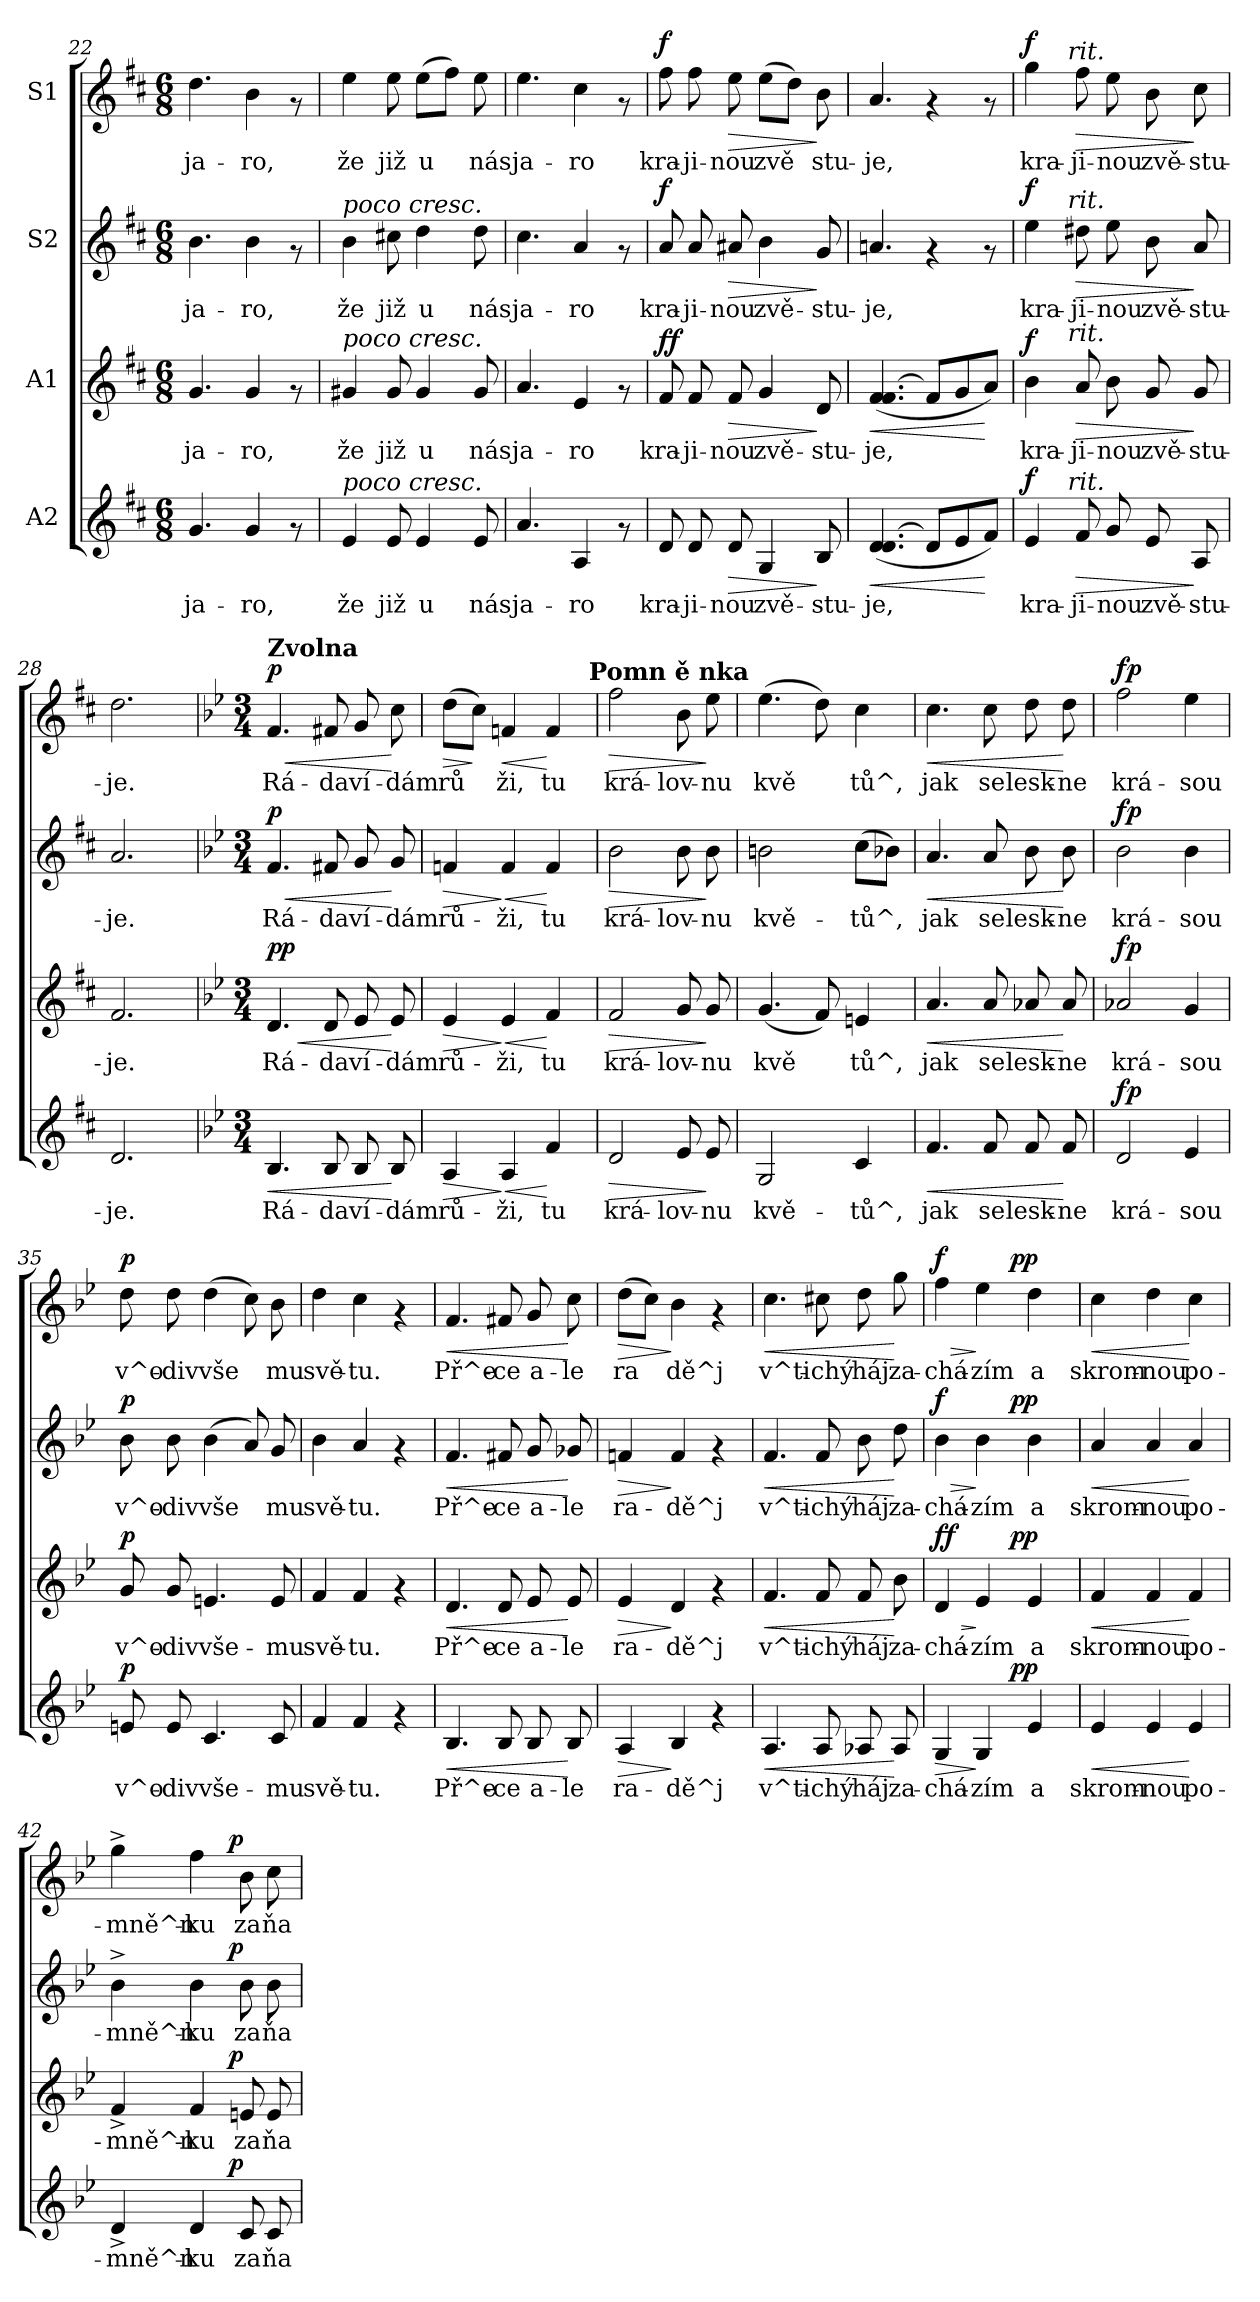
**kern	**text	**dynam	**kern	**text	**dynam	**kern	**text	**dynam	**kern	**text	**dynam
*part4	*part4	*part4	*part3	*part3	*part3	*part2	*part2	*part2	*part1	*part1	*part1
*staff4	*staff4	*staff4	*staff3	*staff3	*staff3	*staff2	*staff2	*staff2	*staff1	*staff1	*staff1
*I"A2	*	*	*I"A1	*	*	*I"S2	*	*	*I"S1	*	*
*clefG2	*	*	*clefG2	*	*	*clefG2	*	*	*clefG2	*	*
*k[f#c#]	*	*	*k[f#c#]	*	*	*k[f#c#]	*	*	*k[f#c#]	*	*
*D:	*	*	*D:	*	*	*D:	*	*	*D:	*	*
*M6/8	*	*	*M6/8	*	*	*M6/8	*	*	*M6/8	*	*
=22	=22	=22	=22	=22	=22	=22	=22	=22	=22	=22	=22
!	!LO:LY:b:cj	!	!	!LO:LY:b:cj	!	!	!LO:LY:b:cj	!	!	!LO:LY:b:cj	!
4.g/	ja-	.	4.g/	ja-	.	4.b\	ja-	.	4.dd\	ja-	.
!	!LO:LY:b:cj	!	!	!LO:LY:b:cj	!	!	!LO:LY:b:cj	!	!	!LO:LY:b:cj	!
4g/	-ro,	.	4g/	-ro,	.	4b\	-ro,	.	4b\	-ro,	.
8rf	.	.	8rf	.	.	8rf	.	.	8rf	.	.
=23	=23	=23	=23	=23	=23	=23	=23	=23	=23	=23	=23
!	!	!	!	!	!	!LO:TX:a:i:t=poco cresc.	!	!	!	!	!
!	!	!	!LO:TX:a:i:t=poco cresc.	!	!	!	!	!	!	!	!
!LO:TX:a:i:t=poco cresc.	!	!	!	!	!	!	!	!	!	!	!
!	!LO:LY:b:cj	!	!	!LO:LY:b:cj	!	!	!LO:LY:b:cj	!	!	!LO:LY:b:cj	!
4e/	že	.	4g#X/	že	.	4b\	že	.	4ee\	že	.
!	!LO:LY:b:cj	!	!	!LO:LY:b:cj	!	!	!LO:LY:b:cj	!	!	!LO:LY:b:cj	!
8e/	již	.	8g#/	již	.	8cc#X\	již	.	8ee\	již	.
!	!LO:LY:b:cj	!	!	!LO:LY:b:cj	!	!	!LO:LY:b:cj	!	!	!LO:LY:b:cj	!
4e/	u	.	4g#/	u	.	4dd\	u	.	(>8ee\L	u	.
!	!	!	!	!	!	!	!	!	!	!LO:LY:b:cj	!
.	.	.	.	.	.	.	.	.	8ff#\J)	.	.
!	!LO:LY:b:cj	!	!	!LO:LY:b:cj	!	!	!LO:LY:b:cj	!	!	!LO:LY:b:cj	!
8e/	nás	.	8g#/	nás	.	8dd\	nás	.	8ee\	nás	.
=24	=24	=24	=24	=24	=24	=24	=24	=24	=24	=24	=24
!	!LO:LY:b:cj	!	!	!LO:LY:b:cj	!	!	!LO:LY:b:cj	!	!	!LO:LY:b:cj	!
4.a/	ja-	.	4.a/	ja-	.	4.cc#\	ja-	.	4.ee\	ja-	.
!	!LO:LY:b:cj	!	!	!LO:LY:b:cj	!	!	!LO:LY:b:cj	!	!	!LO:LY:b:cj	!
4A/	-ro	.	4e/	-ro	.	4a/	-ro	.	4cc#\	-ro	.
8rf	.	.	8rf	.	.	8rf	.	.	8rf	.	.
!!LO:LB:g=z
=25	=25	=25	=25	=25	=25	=25	=25	=25	=25	=25	=25
!	!LO:LY:b:cj	!	!	!LO:LY:b:cj	!LO:DY:a	!	!LO:LY:b:cj	!	!	!LO:LY:b:cj	!
!	!	!	!	!	!LO:DY:n=1:b	!	!	!LO:DY:a	!	!	!LO:DY:a
8d/	kra-	.	8f#/	kra-	f f	8a/	kra-	f	8ff#\	kra-	f
!	!LO:LY:b:cj	!	!	!LO:LY:b:cj	!	!	!LO:LY:b:cj	!	!	!LO:LY:b:cj	!
8d/	-ji-	.	8f#/	-ji-	.	8a/	-ji-	.	8ff#\	-ji-	.
!	!LO:LY:b:cj	!LO:HP:b	!	!LO:LY:b:cj	!LO:HP:b	!	!LO:LY:b:cj	!LO:HP:b	!	!LO:LY:b:cj	!LO:HP:b
8d/	-nou	>	8f#/	-nou	>	8a#X/	-nou	>	8ee\	-nou	>
!	!LO:LY:b:cj	!	!	!LO:LY:b:cj	!	!	!LO:LY:b:cj	!	!	!LO:LY:b:cj	!
4G/	zvě-	.	4g/	zvě-	.	4b\	zvě-	.	(>8ee\L	zvě-	.
!	!	!	!	!	!	!	!	!	!	!LO:LY:b:cj	!
.	.	.	.	.	.	.	.	.	8dd\J)	--	.
!	!LO:LY:b:cj	!	!	!LO:LY:b:cj	!	!	!LO:LY:b:cj	!	!	!LO:LY:b:cj	!
8B/	-stu-	]	8d/	-stu-	]	8g/	-stu-	]	8b\	-stu-	]
=26	=26	=26	=26	=26	=26	=26	=26	=26	=26	=26	=26
!	!LO:LY:b:cj	!LO:HP:b	!	!LO:LY:b:cj	!LO:HP:b	!	!LO:LY:b:cj	!	!	!LO:LY:b:cj	!
(<4.d/ [<4.d/	-je,	<	(<4.f#/ [<4.f#/	-je,	<	4.an/	-je,	.	4.a/	-je,	.
!	!LO:LY:b:cj	!	!	!LO:LY:b:cj	!	!	!	!	!	!	!
8d/L]	.	.	8f#/L]	.	.	4rf	.	.	4rf	.	.
!	!LO:LY:b:cj	!	!	!LO:LY:b:cj	!	!	!	!	!	!	!
8e/	.	.	8g/	.	.	.	.	.	.	.	.
!	!LO:LY:b:cj	!	!	!LO:LY:b:cj	!	!	!	!	!	!	!
8f#/J)	.	[	8a/J)	.	[	8rf	.	.	8rf	.	.
=27	=27	=27	=27	=27	=27	=27	=27	=27	=27	=27	=27
!	!LO:LY:b:cj	!LO:DY:a	!	!LO:LY:b:cj	!LO:DY:a	!	!LO:LY:b:cj	!LO:DY:a	!	!LO:LY:b:cj	!LO:DY:a
*^	*	*	*^	*	*	*^	*	*	*^	*	*
4e/	8...ryy	kra-	f	4b\	8...ryy	kra-	f	4ee\	8...ryy	kra-	f	4gg\	8...ryy	kra-	f
!	!	!	!	!	!	!	!	!	!	!	!	!	!LO:TX:a:i:t=rit.	!	!
!	!	!	!	!	!	!	!	!	!LO:TX:a:i:t=rit.	!	!	!	!	!	!
!	!	!	!	!	!LO:TX:a:i:t=rit.	!	!	!	!	!	!	!	!	!	!
!	!LO:TX:a:i:t=rit.	!	!	!	!	!	!	!	!	!	!	!	!	!	!
.	2ryy	.	.	.	2ryy	.	.	.	2ryy	.	.	.	2ryy	.	.
!	!	!LO:LY:b:cj	!LO:HP:b	!	!	!LO:LY:b:cj	!LO:HP:b	!	!	!LO:LY:b:cj	!LO:HP:b	!	!	!LO:LY:b:cj	!LO:HP:b
8f#/	.	-ji-	>	8a/	.	-ji-	>	8dd#X\	.	-ji-	>	8ff#\	.	-ji-	>
!	!	!LO:LY:b:cj	!	!	!	!LO:LY:b:cj	!	!	!	!LO:LY:b:cj	!	!	!	!LO:LY:b:cj	!
8g/	.	-nou	.	8b\	.	-nou	.	8ee\	.	-nou	.	8ee\	.	-nou	.
!	!	!LO:LY:b:cj	!	!	!	!LO:LY:b:cj	!	!	!	!LO:LY:b:cj	!	!	!	!LO:LY:b:cj	!
8e/	.	zvě-	.	8g/	.	zvě-	.	8b\	.	zvě-	.	8b\	.	zvě-	.
!	!	!LO:LY:b:cj	!	!	!	!LO:LY:b:cj	!	!	!	!LO:LY:b:cj	!	!	!	!LO:LY:b:cj	!
8A/	.	-stu-	]	8g/	.	-stu-	]	8a/	.	-stu-	]	8cc#\	.	-stu-	]
.	64ryy	.	.	.	64ryy	.	.	.	64ryy	.	.	.	64ryy	.	.
=28	=28	=28	=28	=28	=28	=28	=28	=28	=28	=28	=28	=28	=28	=28	=28
!	!	!LO:LY:b:cj	!	!	!	!LO:LY:b:cj	!	!	!	!LO:LY:b:cj	!	!	!	!LO:LY:b:cj	!
*v	*v	*	*	*	*	*	*	*v	*v	*	*	*v	*v	*	*
*	*	*	*v	*v	*	*	*	*	*	*	*	*
2.d/	-je.	.	2.f#/	-je.	.	2.a/	-je.	.	2.dd\	-je.	.
!!LO:LB:g=z
=29!	=29!	=29!	=29!	=29!	=29!	=29!	=29!	=29!	=29!	=29!	=29!
*k[b-e-]	*	*	*k[b-e-]	*	*	*k[b-e-]	*	*	*k[b-e-]	*	*
*B-:	*	*	*B-:	*	*	*B-:	*	*	*B-:	*	*
*M3/4	*	*	*M3/4	*	*	*M3/4	*	*	*M3/4	*	*
!	!	!	!	!	!	!	!	!	!LO:TX:a:B:t=Zvolna	!	!
!	!LO:LY:b:cj	!LO:HP:b	!	!LO:LY:b:cj	!LO:HP:b	!	!LO:LY:b:cj	!LO:HP:b	!	!LO:LY:b:cj	!LO:HP:b
!	!	!	!	!	!LO:DY:n=1:a	!	!	!	!	!	!
!	!	!	!	!	!LO:DY:n=2:b	!	!	!LO:DY:n=1:a	!	!	!LO:DY:n=1:a
4.B-/	Rá-	<	4.d/	Rá-	< p p	4.f/	Rá-	< p	4.f/	Rá-	< p
!	!LO:LY:b:cj	!	!	!LO:LY:b:cj	!	!	!LO:LY:b:cj	!	!	!LO:LY:b:cj	!
8B-/	-da	.	8d/	-da	.	8f#X/	-da	.	8f#X/	-da	.
!	!LO:LY:b:cj	!	!	!LO:LY:b:cj	!	!	!LO:LY:b:cj	!	!	!LO:LY:b:cj	!
8B-/	ví-	.	8e-/	ví-	.	8g/	ví-	.	8g/	ví-	.
!	!LO:LY:b:cj	!	!	!LO:LY:b:cj	!	!	!LO:LY:b:cj	!	!	!LO:LY:b:cj	!
8B-/	-dám	[	8e-/	-dám	[	8g/	-dám	[	8cc\	-dám	[
=30	=30	=30	=30	=30	=30	=30	=30	=30	=30	=30	=30
!	!LO:LY:b:cj	!LO:HP:b	!	!LO:LY:b:cj	!LO:HP:b	!	!LO:LY:b:cj	!LO:HP:b	!	!LO:LY:b:cj	!LO:HP:b
*	*	*	*	*	*	*	*	*	*^	*	*
4A/	rů-	>	4e-/	rů-	>	4fn/	rů-	>	(>8dd\L	2ryy	rů-	>
!	!	!	!	!	!	!	!	!	!	!	!LO:LY:b:cj	!
.	.	.	.	.	.	.	.	.	8cc\J)	.	--	]
!	!LO:LY:b:cj	!LO:HP:n=1:b	!	!LO:LY:b:cj	!LO:HP:n=1:b	!	!LO:LY:b:cj	!LO:HP:n=1:b	!	!	!LO:LY:b:cj	!LO:HP:b
4A/	-ži,	] <	4e-/	-ži,	] <	4f/	-ži,	] <	4fn/	.	-ži,	<
!	!LO:LY:b:cj	!	!	!LO:LY:b:cj	!	!	!LO:LY:b:cj	!	!	!	!LO:LY:b:cj	!
4f/	tu	[	4f/	tu	[	4f/	tu	[	4f/	8...ryy	tu	[
!	!	!	!	!	!	!	!	!	!	!LO:TX:a:B:t=Pomn ě nka	!	!
.	.	.	.	.	.	.	.	.	.	64ryy	.	.
=31	=31	=31	=31	=31	=31	=31	=31	=31	=31	=31	=31	=31
!	!LO:LY:b:cj	!LO:HP:b	!	!LO:LY:b:cj	!LO:HP:b	!	!LO:LY:b:cj	!LO:HP:b	!	!	!LO:LY:b:cj	!LO:HP:b
*	*	*	*	*	*	*	*	*	*v	*v	*	*
2d/	krá-	>	2f/	krá-	>	2b-\	krá-	>	2ff\	krá-	>
!	!LO:LY:b:cj	!	!	!LO:LY:b:cj	!	!	!LO:LY:b:cj	!	!	!LO:LY:b:cj	!
8e-/	-lov-	.	8g/	-lov-	.	8b-\	-lov-	.	8b-\	-lov-	.
!	!LO:LY:b:cj	!	!	!LO:LY:b:cj	!	!	!LO:LY:b:cj	!	!	!LO:LY:b:cj	!
8e-/	-nu	]	8g/	-nu	]	8b-\	-nu	]	8ee-\	-nu	]
=32	=32	=32	=32	=32	=32	=32	=32	=32	=32	=32	=32
!	!LO:LY:b:cj	!	!	!LO:LY:b:cj	!	!	!LO:LY:b:cj	!	!	!LO:LY:b:cj	!
2G/	kvě-	.	(<4.g/	kvě-	.	2bn\	kvě-	.	(>4.ee-\	kvě-	.
!	!	!	!	!LO:LY:b:cj	!	!	!	!	!	!LO:LY:b:cj	!
.	.	.	8f/)	--	.	.	.	.	8dd\)	--	.
!	!LO:LY:b:cj	!	!	!LO:LY:b:cj	!	!	!LO:LY:b:cj	!	!	!LO:LY:b:cj	!
4c/	-tů^,	.	4en/	-tů^,	.	(>8cc\L	-tů^,	.	4cc\	-tů^,	.
!	!	!	!	!	!	!	!LO:LY:b:cj	!	!	!	!
.	.	.	.	.	.	8b-X\J)	.	.	.	.	.
=33	=33	=33	=33	=33	=33	=33	=33	=33	=33	=33	=33
!	!LO:LY:b:cj	!LO:HP:b	!	!LO:LY:b:cj	!LO:HP:b	!	!LO:LY:b:cj	!LO:HP:b	!	!LO:LY:b:cj	!LO:HP:b
4.f/	jak	<	4.a/	jak	<	4.a/	jak	<	4.cc\	jak	<
!	!LO:LY:b:cj	!	!	!LO:LY:b:cj	!	!	!LO:LY:b:cj	!	!	!LO:LY:b:cj	!
8f/	se	.	8a/	se	.	8a/	se	.	8cc\	se	.
!	!LO:LY:b:cj	!	!	!LO:LY:b:cj	!	!	!LO:LY:b:cj	!	!	!LO:LY:b:cj	!
8f/	lesk-	.	8a-X/	lesk-	.	8b-\	lesk-	.	8dd\	lesk-	.
!	!LO:LY:b:cj	!	!	!LO:LY:b:cj	!	!	!LO:LY:b:cj	!	!	!LO:LY:b:cj	!
8f/	-ne	[	8a-/	-ne	[	8b-\	-ne	[	8dd\	-ne	[
=34	=34	=34	=34	=34	=34	=34	=34	=34	=34	=34	=34
!	!LO:LY:b:cj	!LO:DY:a	!	!LO:LY:b:cj	!LO:DY:a	!	!LO:LY:b:cj	!LO:DY:a	!	!LO:LY:b:cj	!LO:DY:a
2d/	krá-	fp	2a-X/	krá-	fp	2b-\	krá-	fp	2ff\	krá-	fp
!	!LO:LY:b:cj	!	!	!LO:LY:b:cj	!	!	!LO:LY:b:cj	!	!	!LO:LY:b:cj	!
4e-/	-sou	.	4g/	-sou	.	4b-\	-sou	.	4ee-\	-sou	.
=35	=35	=35	=35	=35	=35	=35	=35	=35	=35	=35	=35
!	!LO:LY:b:cj	!LO:DY:a	!	!LO:LY:b:cj	!LO:DY:a	!	!LO:LY:b:cj	!LO:DY:a	!	!LO:LY:b:cj	!LO:DY:a
8en/	v^o-	p	8g/	v^o-	p	8b-\	v^o-	p	8dd\	v^o-	p
!	!LO:LY:b:cj	!	!	!LO:LY:b:cj	!	!	!LO:LY:b:cj	!	!	!LO:LY:b:cj	!
8e/	-div	.	8g/	-div	.	8b-\	-div	.	8dd\	-div	.
!	!LO:LY:b:cj	!	!	!LO:LY:b:cj	!	!	!LO:LY:b:cj	!	!	!LO:LY:b:cj	!
4.c/	vše-	.	4.en/	vše-	.	(>4b-\	vše-	.	(>4dd\	vše-	.
!	!	!	!	!	!	!	!LO:LY:b:cj	!	!	!LO:LY:b:cj	!
.	.	.	.	.	.	8a/)	--	.	8cc\)	--	.
!	!LO:LY:b:cj	!	!	!LO:LY:b:cj	!	!	!LO:LY:b:cj	!	!	!LO:LY:b:cj	!
8c/	-mu	.	8e/	-mu	.	8g/	-mu	.	8b-\	-mu	.
=36	=36	=36	=36	=36	=36	=36	=36	=36	=36	=36	=36
!	!LO:LY:b:cj	!	!	!LO:LY:b:cj	!	!	!LO:LY:b:cj	!	!	!LO:LY:b:cj	!
4f/	svě-	.	4f/	svě-	.	4b-\	svě-	.	4dd\	svě-	.
!	!LO:LY:b:cj	!	!	!LO:LY:b:cj	!	!	!LO:LY:b:cj	!	!	!LO:LY:b:cj	!
4f/	-tu.	.	4f/	-tu.	.	4a/	-tu.	.	4cc\	-tu.	.
4rf	.	.	4rf	.	.	4rf	.	.	4rf	.	.
=37	=37	=37	=37	=37	=37	=37	=37	=37	=37	=37	=37
!	!LO:LY:b:cj	!LO:HP:b	!	!LO:LY:b:cj	!LO:HP:b	!	!LO:LY:b:cj	!LO:HP:b	!	!LO:LY:b:cj	!LO:HP:b
4.B-/	Př^e-	<	4.d/	Př^e-	<	4.f/	Př^e-	<	4.f/	Př^e-	<
!	!LO:LY:b:cj	!	!	!LO:LY:b:cj	!	!	!LO:LY:b:cj	!	!	!LO:LY:b:cj	!
8B-/	-ce	.	8d/	-ce	.	8f#X/	-ce	.	8f#X/	-ce	.
!	!LO:LY:b:cj	!	!	!LO:LY:b:cj	!	!	!LO:LY:b:cj	!	!	!LO:LY:b:cj	!
8B-/	a-	.	8e-/	a-	.	8g/	a-	.	8g/	a-	.
!	!LO:LY:b:cj	!	!	!LO:LY:b:cj	!	!	!LO:LY:b:cj	!	!	!LO:LY:b:cj	!
8B-/	-le	[	8e-/	-le	[	8g-X/	-le	[	8cc\	-le	[
=38	=38	=38	=38	=38	=38	=38	=38	=38	=38	=38	=38
!	!LO:LY:b:cj	!LO:HP:b	!	!LO:LY:b:cj	!LO:HP:b	!	!LO:LY:b:cj	!LO:HP:b	!	!LO:LY:b:cj	!LO:HP:b
4A/	ra-	>	4e-/	ra-	>	4fn/	ra-	>	(>8dd\L	ra-	>
!	!	!	!	!	!	!	!	!	!	!LO:LY:b:cj	!
.	.	.	.	.	.	.	.	.	8cc\J)	--	.
!	!LO:LY:b:cj	!	!	!LO:LY:b:cj	!	!	!LO:LY:b:cj	!	!	!LO:LY:b:cj	!
4B-/	-dě^j	]	4d/	-dě^j	]	4f/	-dě^j	]	4b-\	-dě^j	]
4rf	.	.	4rf	.	.	4rf	.	.	4rf	.	.
!!LO:PB:g=z
=39	=39	=39	=39	=39	=39	=39	=39	=39	=39	=39	=39
!	!LO:LY:b:cj	!LO:HP:b	!	!LO:LY:b:cj	!LO:HP:b	!	!LO:LY:b:cj	!LO:HP:b	!	!LO:LY:b:cj	!LO:HP:b
4.A/	v^ti-	<	4.f/	v^ti-	<	4.f/	v^ti-	<	4.cc\	v^ti-	<
!	!LO:LY:b:cj	!	!	!LO:LY:b:cj	!	!	!LO:LY:b:cj	!	!	!LO:LY:b:cj	!
8A/	-chý	.	8f/	-chý	.	8f/	-chý	.	8cc#X\	-chý	.
!	!LO:LY:b:cj	!	!	!LO:LY:b:cj	!	!	!LO:LY:b:cj	!	!	!LO:LY:b:cj	!
8A-X/	háj	.	8f/	háj	.	8b-\	háj	.	8dd\	háj	.
!	!LO:LY:b:cj	!	!	!LO:LY:b:cj	!	!	!LO:LY:b:cj	!	!	!LO:LY:b:cj	!
8A-/	za-	[	8b-\	za-	[	8dd\	za-	[	8gg\	za-	[
=40	=40	=40	=40	=40	=40	=40	=40	=40	=40	=40	=40
!	!LO:LY:b:cj	!LO:HP:b	!	!LO:LY:b:cj	!LO:HP:b	!	!LO:LY:b:cj	!LO:HP:b	!	!LO:LY:b:cj	!LO:HP:b
!	!	!	!	!	!LO:DY:n=1:a	!	!	!	!	!	!
!	!	!	!	!	!LO:DY:n=2:b	!	!	!LO:DY:n=1:a	!	!	!LO:DY:n=1:a
*^	*	*	*^	*	*	*^	*	*	*^	*	*
4G/	4..ryy	-chá-	>	4d/	4..ryy	-chá-	> f f	4b-\	4..ryy	-chá-	> f	4ff\	4..ryy	-chá-	> f
!	!	!LO:LY:b:cj	!	!	!	!LO:LY:b:cj	!	!	!	!LO:LY:b:cj	!	!	!	!LO:LY:b:cj	!
4G/	.	-zím	]	4e-/	.	-zím	]	4b-\	.	-zím	]	4ee-\	.	-zím	]
!	!	!	!LO:DY:a	!	!	!	!LO:DY:n=3:a	!	!	!	!LO:DY:n=2:a	!	!	!	!LO:DY:n=2:a
.	4ryy	.	pp	.	4ryy	.	pp	.	4ryy	.	pp	.	4ryy	.	pp
!	!	!LO:LY:b:cj	!	!	!	!LO:LY:b:cj	!	!	!	!LO:LY:b:cj	!	!	!	!LO:LY:b:cj	!
4e-/	.	a	.	4e-/	.	a	.	4b-\	.	a	.	4dd\	.	a	.
.	16ryy	.	.	.	16ryy	.	.	.	16ryy	.	.	.	16ryy	.	.
=41	=41	=41	=41	=41	=41	=41	=41	=41	=41	=41	=41	=41	=41	=41	=41
!	!	!LO:LY:b:cj	!LO:HP:b	!	!	!LO:LY:b:cj	!LO:HP:b	!	!	!LO:LY:b:cj	!LO:HP:b	!	!	!LO:LY:b:cj	!LO:HP:b
*v	*v	*	*	*	*	*	*	*v	*v	*	*	*v	*v	*	*
*	*	*	*v	*v	*	*	*	*	*	*	*	*
4e-/	skrom-	<	4f/	skrom-	<	4a/	skrom-	<	4cc\	skrom-	<
!	!LO:LY:b:cj	!	!	!LO:LY:b:cj	!	!	!LO:LY:b:cj	!	!	!LO:LY:b:cj	!
4e-/	-nou	.	4f/	-nou	.	4a/	-nou	.	4dd\	-nou	.
!	!LO:LY:b:cj	!	!	!LO:LY:b:cj	!	!	!LO:LY:b:cj	!	!	!LO:LY:b:cj	!
4e-/	po-	[	4f/	po-	[	4a/	po-	[	4cc\	po-	[
=42	=42	=42	=42	=42	=42	=42	=42	=42	=42	=42	=42
!	!LO:LY:b:cj	!	!	!LO:LY:b:cj	!	!	!LO:LY:b:cj	!	!	!LO:LY:b:cj	!
*^	*	*	*^	*	*	*^	*	*	*^	*	*
4d^>/	4...ryy	-mně^n-	.	4f^>/	4...ryy	-mně^n-	.	4b-^>\	4...ryy	-mně^n-	.	4gg^>\	4...ryy	-mně^n-	.
!	!	!LO:LY:b:cj	!	!	!	!LO:LY:b:cj	!	!	!	!LO:LY:b:cj	!	!	!	!LO:LY:b:cj	!
4d/	.	-ku	.	4f/	.	-ku	.	4b-\	.	-ku	.	4ff\	.	-ku	.
!	!	!	!LO:DY:a	!	!	!	!LO:DY:a	!	!	!	!LO:DY:a	!	!	!	!LO:DY:a
.	4ryy	.	p	.	4ryy	.	p	.	4ryy	.	p	.	4ryy	.	p
!	!	!LO:LY:b:cj	!	!	!	!LO:LY:b:cj	!	!	!	!LO:LY:b:cj	!	!	!	!LO:LY:b:cj	!
8c/	.	za	.	8en/	.	za	.	8b-\	.	za	.	8b-\	.	za	.
!	!	!LO:LY:b:cj	!	!	!	!LO:LY:b:cj	!	!	!	!LO:LY:b:cj	!	!	!	!LO:LY:b:cj	!
8c/	.	ňa-	.	8e/	.	ňa-	.	8b-\	.	ňa-	.	8cc\	.	ňa-	.
.	32ryy	.	.	.	32ryy	.	.	.	32ryy	.	.	.	32ryy	.	.
*v	*v	*	*	*	*	*	*	*v	*v	*	*	*v	*v	*	*
*	*	*	*v	*v	*	*	*	*	*	*	*	*
=	=	=	=	=	=	=	=	=	=	=	=
*-	*-	*-	*-	*-	*-	*-	*-	*-	*-	*-	*-
